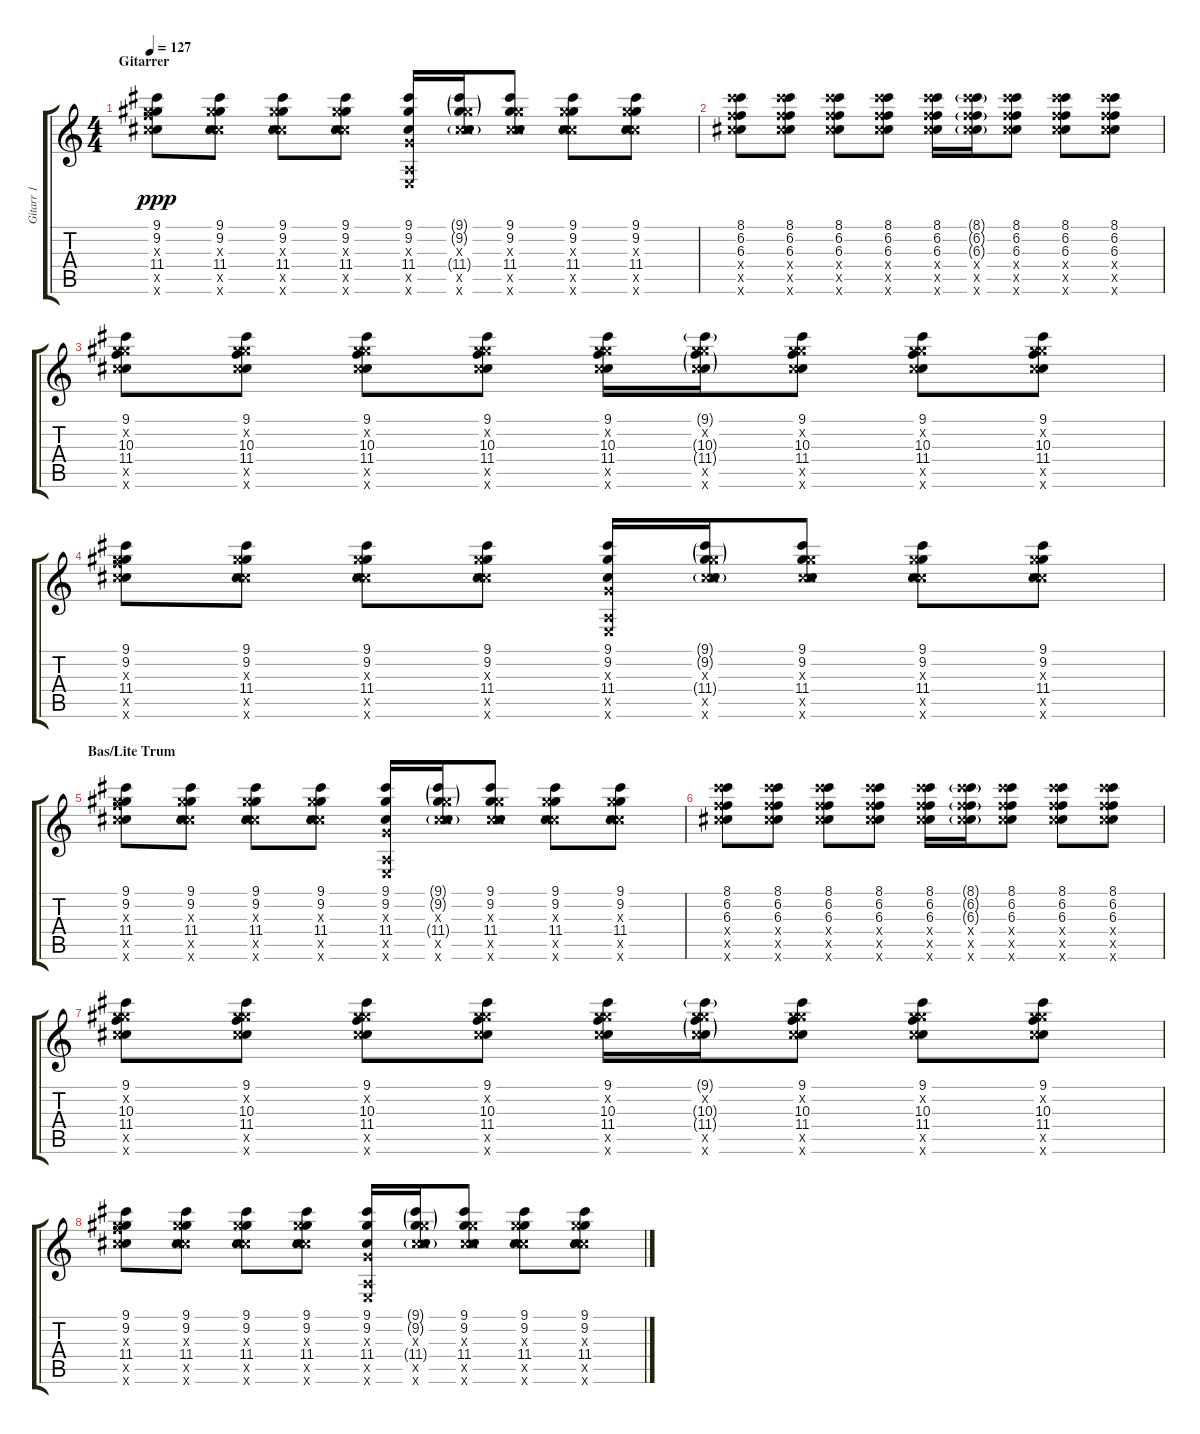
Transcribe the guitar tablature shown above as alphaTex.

\track ("Gitarr 1" "Gitarr 1") {instrument electricguitarclean}
\staff {score tabs}
\tuning (E4 B3 G3 D3 A2 E2) {hide}
\ts (4 4)
\section ("" "Gitarrer")
\tempo 127
\clef g2
\ks c
(9.1 9.2 10.3{x} 11.4 23.5{x} 21.6{x}).8{dy ppp instrument electricguitarclean} (9.1 9.2 6.3{x} 11.4 23.5{x} 21.6{x}).8 (9.1 9.2 6.3{x} 11.4 23.5{x} 21.6{x}).8 (9.1 9.2 6.3{x} 11.4 23.5{x} 21.6{x}).8 (9.1 9.2 0.3{x} 11.4 0.5{x} 0.6{x}).16 (9.1{g} 9.2{g} 6.3{x} 11.4{g} 23.5{x} 21.6{x}).16 (9.1 9.2 6.3{x} 11.4 23.5{x} 21.6{x}).8 (9.1 9.2 6.3{x} 11.4 23.5{x} 21.6{x}).8 (9.1 9.2 6.3{x} 11.4 23.5{x} 21.6{x}).8 |
(8.1 6.2 6.3 22.4{x} 20.5{x} 21.6{x}).8 (8.1 6.2 6.3 22.4{x} 20.5{x} 21.6{x}).8 (8.1 6.2 6.3 22.4{x} 20.5{x} 21.6{x}).8 (8.1 6.2 6.3 22.4{x} 20.5{x} 21.6{x}).8 (8.1 6.2 6.3 22.4{x} 20.5{x} 21.6{x}).16 (8.1{g} 6.2{g} 6.3{g} 22.4{x} 20.5{x} 21.6{x}).16 (8.1 6.2 6.3 22.4{x} 20.5{x} 21.6{x}).8 (8.1 6.2 6.3 22.4{x} 20.5{x} 21.6{x}).8 (8.1 6.2 6.3 22.4{x} 20.5{x} 21.6{x}).8 |
(9.1 9.2{x} 10.3 11.4 23.5{x} 21.6{x}).8 (9.1 9.2{x} 10.3 11.4 23.5{x} 21.6{x}).8 (9.1 9.2{x} 10.3 11.4 23.5{x} 21.6{x}).8 (9.1 9.2{x} 10.3 11.4 23.5{x} 21.6{x}).8 (9.1 9.2{x} 10.3 11.4 23.5{x} 21.6{x}).16 (9.1{g} 9.2{x} 10.3{g} 11.4{g} 23.5{x} 21.6{x}).16 (9.1 9.2{x} 10.3 11.4 23.5{x} 21.6{x}).8 (9.1 9.2{x} 10.3 11.4 23.5{x} 21.6{x}).8 (9.1 9.2{x} 10.3 11.4 23.5{x} 21.6{x}).8 |
(9.1 9.2 10.3{x} 11.4 23.5{x} 21.6{x}).8 (9.1 9.2 6.3{x} 11.4 23.5{x} 21.6{x}).8 (9.1 9.2 6.3{x} 11.4 23.5{x} 21.6{x}).8 (9.1 9.2 6.3{x} 11.4 23.5{x} 21.6{x}).8 (9.1 9.2 0.3{x} 11.4 0.5{x} 0.6{x}).16 (9.1{g} 9.2{g} 6.3{x} 11.4{g} 23.5{x} 21.6{x}).16 (9.1 9.2 6.3{x} 11.4 23.5{x} 21.6{x}).8 (9.1 9.2 6.3{x} 11.4 23.5{x} 21.6{x}).8 (9.1 9.2 6.3{x} 11.4 23.5{x} 21.6{x}).8 |
\section ("" "Bas/Lite Trum")
(9.1 9.2 10.3{x} 11.4 23.5{x} 21.6{x}).8 (9.1 9.2 6.3{x} 11.4 23.5{x} 21.6{x}).8 (9.1 9.2 6.3{x} 11.4 23.5{x} 21.6{x}).8 (9.1 9.2 6.3{x} 11.4 23.5{x} 21.6{x}).8 (9.1 9.2 0.3{x} 11.4 0.5{x} 0.6{x}).16 (9.1{g} 9.2{g} 6.3{x} 11.4{g} 23.5{x} 21.6{x}).16 (9.1 9.2 6.3{x} 11.4 23.5{x} 21.6{x}).8 (9.1 9.2 6.3{x} 11.4 23.5{x} 21.6{x}).8 (9.1 9.2 6.3{x} 11.4 23.5{x} 21.6{x}).8 |
(8.1 6.2 6.3 22.4{x} 20.5{x} 21.6{x}).8 (8.1 6.2 6.3 22.4{x} 20.5{x} 21.6{x}).8 (8.1 6.2 6.3 22.4{x} 20.5{x} 21.6{x}).8 (8.1 6.2 6.3 22.4{x} 20.5{x} 21.6{x}).8 (8.1 6.2 6.3 22.4{x} 20.5{x} 21.6{x}).16 (8.1{g} 6.2{g} 6.3{g} 22.4{x} 20.5{x} 21.6{x}).16 (8.1 6.2 6.3 22.4{x} 20.5{x} 21.6{x}).8 (8.1 6.2 6.3 22.4{x} 20.5{x} 21.6{x}).8 (8.1 6.2 6.3 22.4{x} 20.5{x} 21.6{x}).8 |
(9.1 9.2{x} 10.3 11.4 23.5{x} 21.6{x}).8 (9.1 9.2{x} 10.3 11.4 23.5{x} 21.6{x}).8 (9.1 9.2{x} 10.3 11.4 23.5{x} 21.6{x}).8 (9.1 9.2{x} 10.3 11.4 23.5{x} 21.6{x}).8 (9.1 9.2{x} 10.3 11.4 23.5{x} 21.6{x}).16 (9.1{g} 9.2{x} 10.3{g} 11.4{g} 23.5{x} 21.6{x}).16 (9.1 9.2{x} 10.3 11.4 23.5{x} 21.6{x}).8 (9.1 9.2{x} 10.3 11.4 23.5{x} 21.6{x}).8 (9.1 9.2{x} 10.3 11.4 23.5{x} 21.6{x}).8 |
(9.1 9.2 10.3{x} 11.4 23.5{x} 21.6{x}).8 (9.1 9.2 6.3{x} 11.4 23.5{x} 21.6{x}).8 (9.1 9.2 6.3{x} 11.4 23.5{x} 21.6{x}).8 (9.1 9.2 6.3{x} 11.4 23.5{x} 21.6{x}).8 (9.1 9.2 0.3{x} 11.4 0.5{x} 0.6{x}).16 (9.1{g} 9.2{g} 6.3{x} 11.4{g} 23.5{x} 21.6{x}).16 (9.1 9.2 6.3{x} 11.4 23.5{x} 21.6{x}).8 (9.1 9.2 6.3{x} 11.4 23.5{x} 21.6{x}).8 (9.1 9.2 6.3{x} 11.4 23.5{x} 21.6{x}).8
